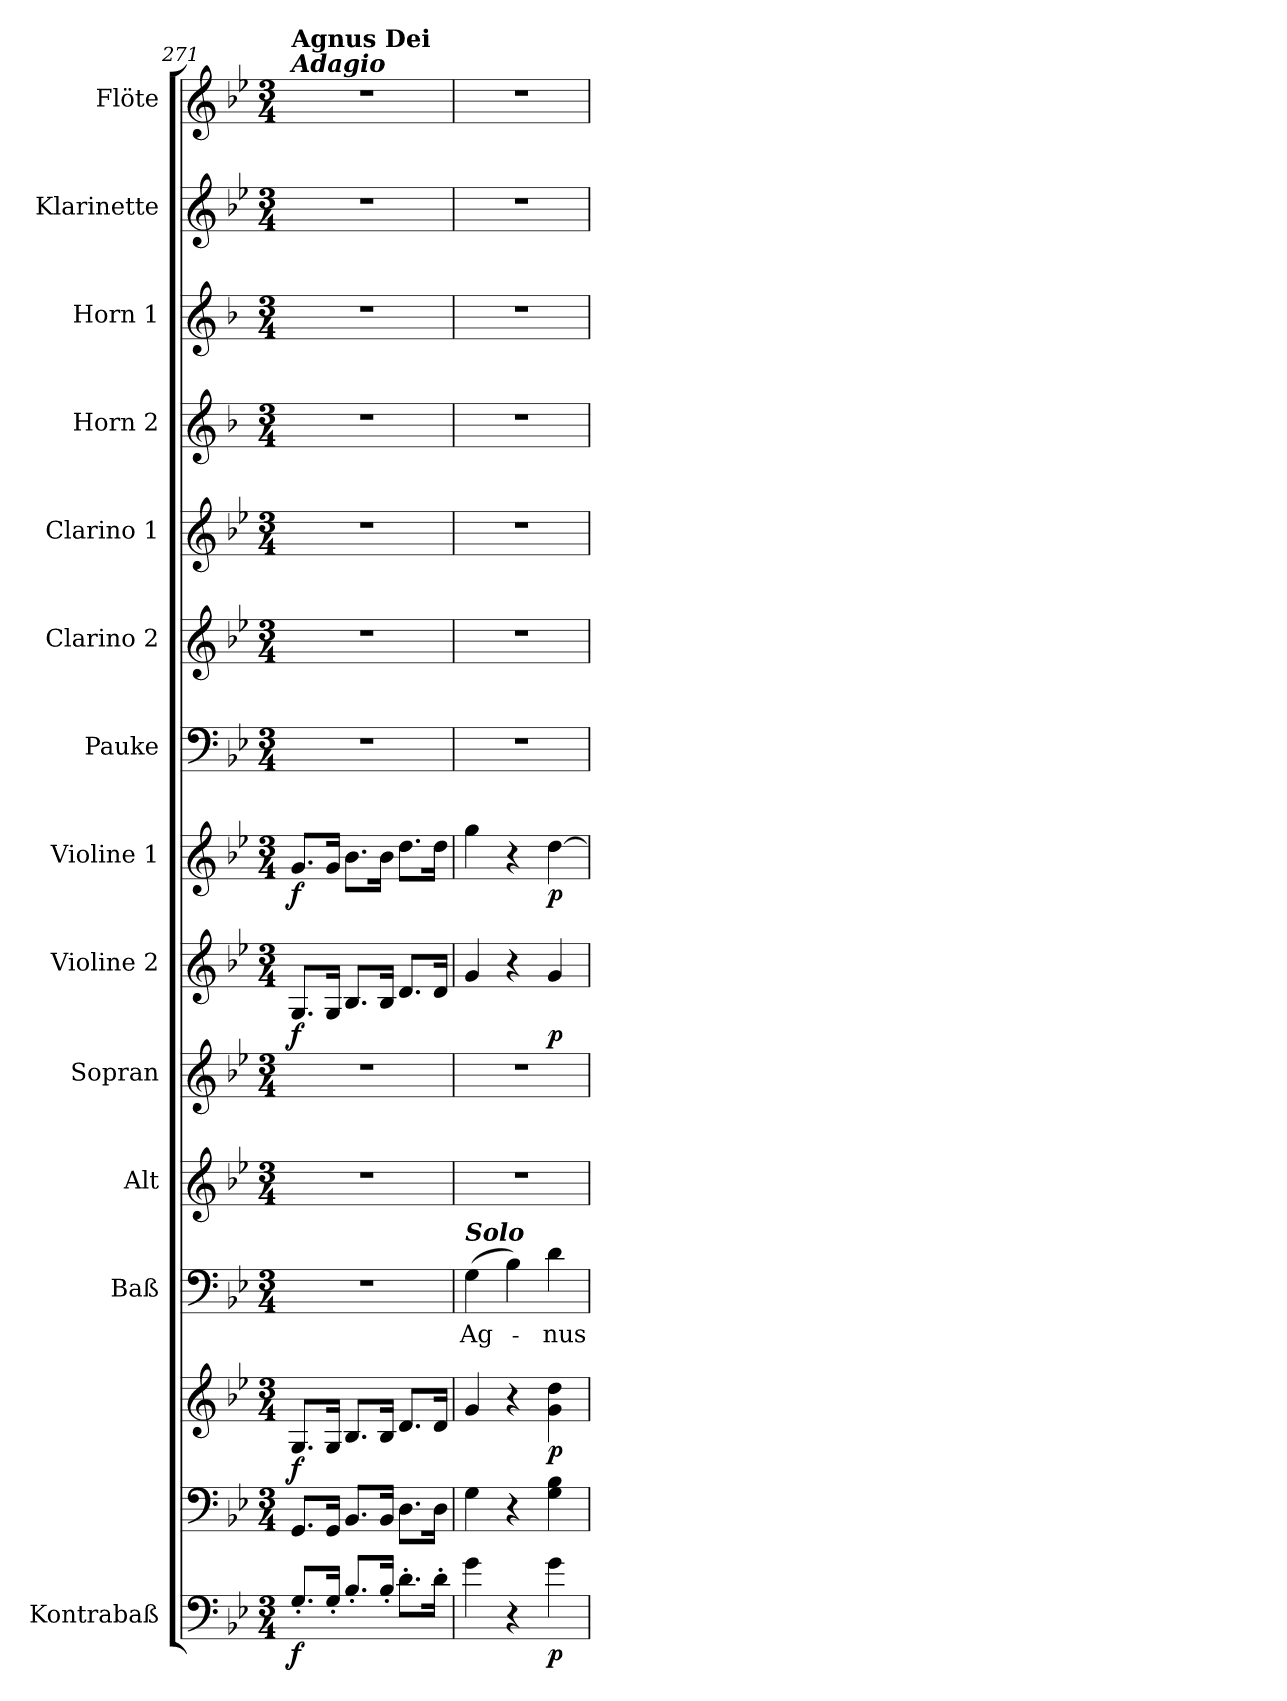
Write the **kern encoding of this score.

**kern	**dynam	**kern	**kern	**dynam	**kern	**text	**kern	**kern	**kern	**dynam	**kern	**dynam	**kern	**kern	**kern	**kern	**kern	**kern	**kern
*part14	*part14	*part13	*part13	*part13	*part12	*part12	*part11	*part10	*part9	*part9	*part8	*part8	*part7	*part6	*part5	*part4	*part3	*part2	*part1
*staff15	*staff15	*staff14	*staff13	*staff13/14	*staff12	*staff12	*staff11	*staff10	*staff9	*staff9	*staff8	*staff8	*staff7	*staff6	*staff5	*staff4	*staff3	*staff2	*staff1
*I"Kontrabaß	*	*	*	*	*I"Baß	*	*I"Alt	*I"Sopran	*I"Violine 2	*	*I"Violine 1	*	*I"Pauke	*I"Clarino 2	*I"Clarino 1	*I"Horn 2	*I"Horn 1	*I"Klarinette	*I"Flöte
*I'Kb	*	*	*	*	*I'Baß	*	*I'Alt	*I'Sop	*I'Vln. 2	*	*I'Vln. 1	*	*I'Pk.	*	*	*I'Hrn. 2	*I'Hrn. 1	*	*I'Fl.
!!LO:PB:g=z
*clefF4	*	*clefF4	*clefG2	*	*clefF4	*	*clefG2	*clefG2	*clefG2	*	*clefG2	*	*clefF4	*clefG2	*clefG2	*clefG2	*clefG2	*clefG2	*clefG2
*ITrd7c12	*	*	*	*	*	*	*	*	*	*	*	*	*	*ITrd7c12	*ITrd7c12	*ITrd4c7	*ITrd4c7	*	*
*k[b-e-]	*	*k[b-e-]	*k[b-e-]	*	*k[b-e-]	*	*k[b-e-]	*k[b-e-]	*k[b-e-]	*	*k[b-e-]	*	*k[b-e-]	*k[b-e-]	*k[b-e-]	*k[b-e-]	*k[b-e-]	*k[b-e-]	*k[b-e-]
*B-:	*	*B-:	*B-:	*	*B-:	*	*B-:	*B-:	*B-:	*	*B-:	*	*B-:	*B-:	*B-:	*B-:	*B-:	*B-:	*B-:
*M3/4	*	*M3/4	*M3/4	*	*M3/4	*	*M3/4	*M3/4	*M3/4	*	*M3/4	*	*M3/4	*M3/4	*M3/4	*M3/4	*M3/4	*M3/4	*M3/4
=271	=271	=271	=271	=271	=271	=271	=271	=271	=271	=271	=271	=271	=271	=271	=271	=271	=271	=271	=271
!	!	!	!	!	!	!	!	!	!	!	!	!	!	!	!	!	!	!	!LO:TX:a:Bi:t=Adagio
!	!	!	!	!	!	!	!	!	!	!	!	!	!	!	!	!	!	!	!LO:TX:a:B:t=Agnus Dei
!	!LO:DY:b	!	!	!LO:DY:b	!	!	!	!	!	!LO:DY:b	!	!LO:DY:b	!	!	!	!	!	!	!
8.GG'</L	f	8.GG/L	8.G/L	f	2.r	.	2.r	2.r	8.G/L	f	8.g/L	f	2.r	2.r	2.r	2.r	2.r	2.r	2.r
16GG'</Jk	.	16GG/Jk	16G/Jk	.	.	.	.	.	16G/Jk	.	16g/Jk	.	.	.	.	.	.	.	.
8.BB-'</L	.	8.BB-/L	8.B-/L	.	.	.	.	.	8.B-/L	.	8.b-\L	.	.	.	.	.	.	.	.
16BB-'</Jk	.	16BB-/Jk	16B-/Jk	.	.	.	.	.	16B-/Jk	.	16b-\Jk	.	.	.	.	.	.	.	.
8.D'>\L	.	8.D\L	8.d/L	.	.	.	.	.	8.d/L	.	8.dd\L	.	.	.	.	.	.	.	.
16D'>\Jk	.	16D\Jk	16d/Jk	.	.	.	.	.	16d/Jk	.	16dd\Jk	.	.	.	.	.	.	.	.
=272	=272	=272	=272	=272	=272	=272	=272	=272	=272	=272	=272	=272	=272	=272	=272	=272	=272	=272	=272
!	!	!	!	!	!LO:TX:a:Bi:t=Solo	!	!	!	!	!	!	!	!	!	!	!	!	!	!
!	!	!	!	!	!	!LO:LY:b	!	!	!	!	!	!	!	!	!	!	!	!	!
4G\	.	4G\	4g/	.	(>4G\	Ag-	2.r	2.r	4g/	.	4gg\	.	2.r	2.r	2.r	2.r	2.r	2.r	2.r
4r	.	4r	4r	.	4B-\)	.	.	.	4r	.	4r	.	.	.	.	.	.	.	.
!	!LO:DY:b	!	!	!LO:DY:b	!	!LO:LY:b	!	!	!	!LO:DY:b	!	!LO:DY:b	!	!	!	!	!	!	!
4G\	p	4G\ 4B-\	4g\ 4dd\	p	4d\	-nus	.	.	4g/	p	[4dd\	p	.	.	.	.	.	.	.
=	=	=	=	=	=	=	=	=	=	=	=	=	=	=	=	=	=	=	=
*-	*-	*-	*-	*-	*-	*-	*-	*-	*-	*-	*-	*-	*-	*-	*-	*-	*-	*-	*-
